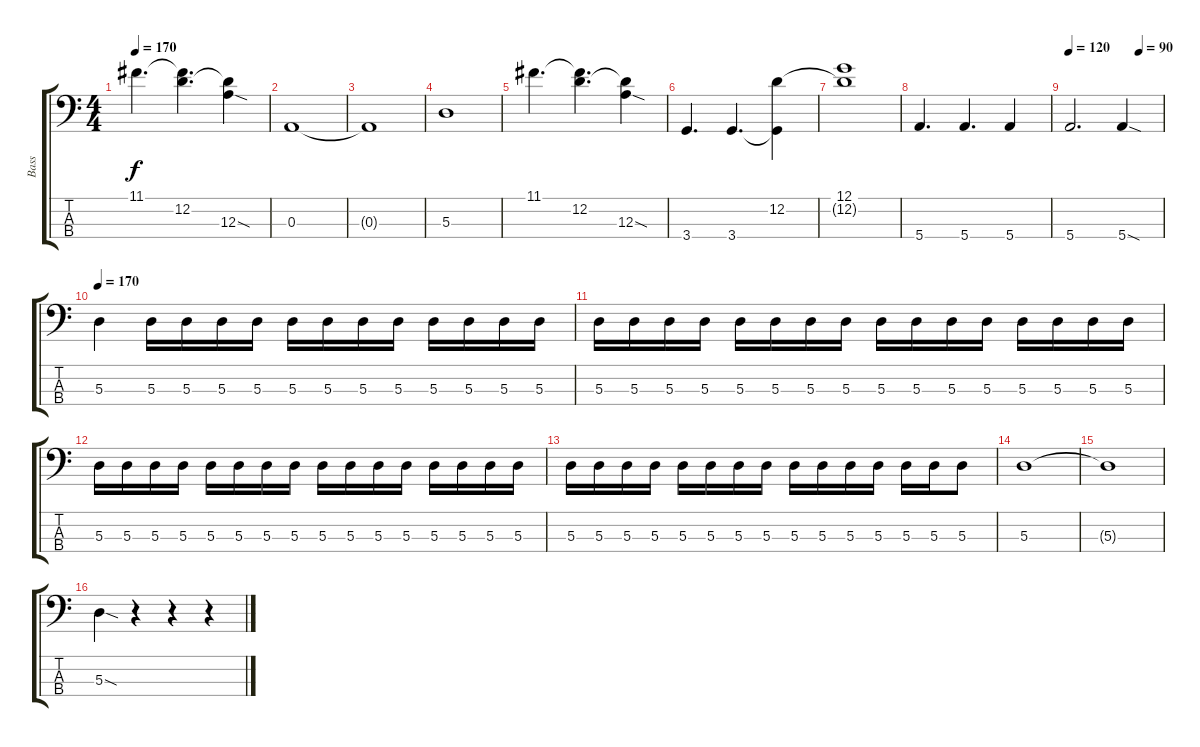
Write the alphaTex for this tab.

\track ("Bass" "Bass") {instrument electricbasspick}
\staff {score tabs}
\tuning (G2 D2 A1 E1) {hide}
\ts (4 4)
\tempo 170
\clef f4
\ks c
11.1.4{d dy f} (11.1{t} 12.2).4{d} (12.2{t} 12.3{sod}).4 |
0.3.1 |
0.3{t}.1 |
5.3.1 |
11.1.4{d} (11.1{t} 12.2).4{d} (12.2{t} 12.3{sod}).4 |
3.4.4{d} 3.4.4{d} (12.2 3.4{t}).4 |
(12.1 12.2{t}).1 |
5.4.4{d} 5.4.4{d} 5.4.4 |
\tempo 120
\tempo (90 0.75)
5.4.2{d} 5.4{sod}.4 |
\tempo 170
5.3.4 5.3.16 5.3.16 5.3.16 5.3.16 5.3.16 5.3.16 5.3.16 5.3.16 5.3.16 5.3.16 5.3.16 5.3.16 |
5.3.16 5.3.16 5.3.16 5.3.16 5.3.16 5.3.16 5.3.16 5.3.16 5.3.16 5.3.16 5.3.16 5.3.16 5.3.16 5.3.16 5.3.16 5.3.16 |
5.3.16 5.3.16 5.3.16 5.3.16 5.3.16 5.3.16 5.3.16 5.3.16 5.3.16 5.3.16 5.3.16 5.3.16 5.3.16 5.3.16 5.3.16 5.3.16 |
5.3.16 5.3.16 5.3.16 5.3.16 5.3.16 5.3.16 5.3.16 5.3.16 5.3.16 5.3.16 5.3.16 5.3.16 5.3.16 5.3.16 5.3.8 |
5.3.1 |
5.3{t}.1 |
5.3{sod}.4 r.4 r.4 r.4
